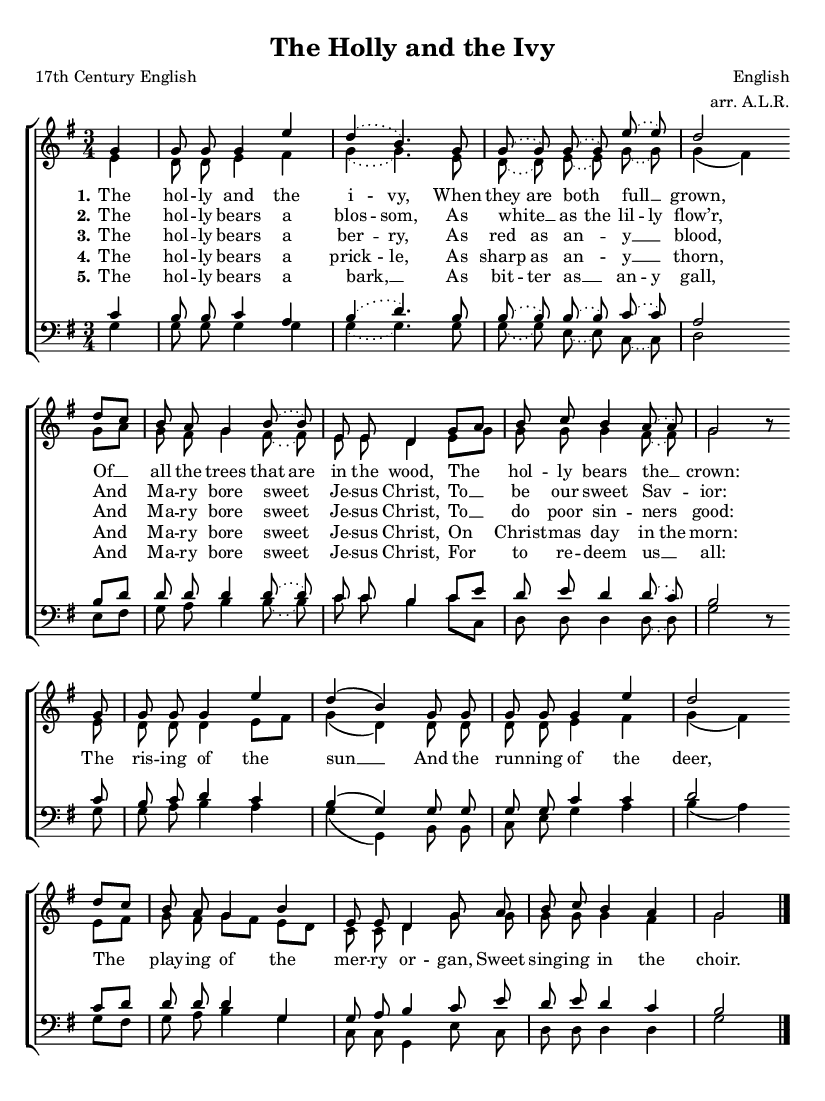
\version "2.14.2"
\include "header.ly"
\header {
  title = "The Holly and the Ivy"
  poet = "17th Century English"
  arranger = "arr. A.L.R."
  composer = "English"
}
global = {
  \preamble
  \key g \major
  \time 3/4
  \autoBeamOff
}

sopMusic = \relative c'' {
  \partial 4 g4 |
  g8\noBeam g8 g4 e' |
  \slurDotted d4( b4.) g8 |
  g\noBeam( g) g\noBeam( g) e'\noBeam( e) |
  d2 \bar"" \break
  
  \slurSolid d8[ c] |
  b8\noBeam a g4 \slurDotted b8\noBeam( b) |
  e,\noBeam e d4 \slurSolid g8[ a] |
  b\noBeam c b4 \slurDotted a8\noBeam( a) |
  g2 b8\rest \bar""\break
  
  g8 |
  g\noBeam g\noBeam g4 e'4 |
  \slurSolid d( b) g8\noBeam g |
  g\noBeam g g4 e' |
  d2 \bar""\break d8[ c] |
  
  b8\noBeam a g4 b |
  e,8\noBeam e d4 g8\noBeam a |
  b\noBeam c b4 a |
  g2 \bar "|."
  
}
sopWords = \lyricmode {
  
}

altoMusic = \relative c' {
  e4 |
  d8\noBeam d e4 fis |
  \slurDotted g( g4.) e8 |
  d8\noBeam( d) e\noBeam( e) g\noBeam( g) |
  \slurSolid g4( fis) 
  
  g8[ a] |
  g8\noBeam fis g4 \slurDotted fis8\noBeam( fis) |
  e8\noBeam e d4 \slurSolid e8[ g] |
  g8\noBeam g g4 \slurDotted fis8\noBeam( fis) |
  g2 s8
  
  e8 |
  d\noBeam d d4 \slurSolid e8[ fis] |
  g4( d) d8\noBeam d |
  d\noBeam d e4 fis |
  g( fis) e8[ fis] |
  
  g\noBeam fis g[ fis] e[ d] |
  c8\noBeam c d4 g8\noBeam g |
  g\noBeam g g4 fis |
  g2 \bar "|."
}
altoWords = {
  \lyricmode {
    \set stanza = #"1."
    \set ignoreMelismata = ##t
    The hol -- ly and the i -- vy,
    When they are both _ full __ _ grown,
    Of __ _ all the trees that are in the wood,
    The _ hol -- ly bears the __ _ crown:
  
    \unset ignoreMelismata
  }
  \lyricmode{
    %\set associatedVoice = "basses"
    The ris -- ing of the sun __
    And the run -- ning of the deer,
    The play -- ing of the mer -- ry or -- gan,
    Sweet sing -- ing in the choir.
  }
}
altoWordsII = \lyricmode {
  \set stanza = #"2."
  \set ignoreMelismata = ##t
  The hol -- ly bears a blos -- som,
  As white __ _ as the lil -- ly flow’r,
  And _ Ma -- ry bore sweet _ Je -- sus Christ, To __ _ be our sweet Sav -- _ ior:
}
altoWordsIII = {
  \set stanza = "3."
  \lyricmode {
    \set ignoreMelismata = ##t
    The hol -- ly bears a ber -- ry,
    As red as an -- _ y __ _ blood,
    And _ Ma -- ry bore sweet _ Je -- sus Christ, To __ _ do poor sin -- ners _ good:
  }
}
altoWordsIV = \lyricmode {
  \set stanza = #"4."
  \set ignoreMelismata = ##t
  The hol -- ly bears a prick -- le, As sharp as an -- _ y __ _ thorn,
  And _ Ma -- ry bore sweet _ Je -- sus Christ, On _ Christ -- mas day in the morn:
}
altoWordsV = \lyricmode {
  \set stanza = #"5."
  \set ignoreMelismata = ##t
  The hol -- ly bears a bark, __ _ As bit -- ter as __ _ an -- y gall,
  And _ Ma -- ry bore sweet _ Je -- sus Christ, For _ to re -- deem us __ _ all:
}
altoWordsVI = \lyricmode {
}
tenorMusic = \relative c' {
  c4 |
  b8\noBeam b c4 a |
  \slurDotted b4( d4.) b8 |
  b\noBeam( b) b\noBeam( b) c\noBeam( c) |
  a2
  
  \slurSolid b8[ d] |
  d8\noBeam d d4 \slurDotted d8\noBeam( d) |
  c\noBeam c b4 \slurSolid c8[ e] |
  d\noBeam e d4 \slurDotted d8\noBeam( c) |
  b2 s8
  
  c8 |
  b\noBeam c d4 c |
  \slurSolid b( g) g8\noBeam g |
  g\noBeam g c4 c |
  d2 c8[ d] |
  
  d8\noBeam d d4 g, |
  g8\noBeam a b4 c8\noBeam e |
  d\noBeam e d4 c |
  b2 \bar "|."
}
tenorWords = \lyricmode {

}

bassMusic = \relative c' {
  g4 |
  g8\noBeam g g4 g |
  \slurDotted g4( g4.) g8 |
  g8\noBeam( g) e\noBeam( e) c\noBeam( c) |
  d2
  
  \slurSolid e8[ fis] |
  g8\noBeam a b4 \slurDotted b8\noBeam( b) |
  c8\noBeam c b4 \slurSolid c8[ c,] |
  d\noBeam d d4 \slurDotted d8\noBeam( d) |
  g2 d8\rest
  
  g8 |
  g\noBeam a\noBeam b4 a4 |
  \slurSolid g4( g,) b8\noBeam b |
  c\noBeam e g4 a |
  b( a) g8[ fis] |
  
  g\noBeam a b4 g |
  c,8\noBeam c g4 e'8\noBeam c |
  d\noBeam d d4 d |
  g2 \bar "|."
}
bassWords = \lyricmode {

}

pianoRH = \relative c' {
  
}
pianoLH = \relative c' {
  
}

\score {
  <<
   \new ChoirStaff <<
    \new Staff = women <<
      \new Voice = "sopranos" { \voiceOne << \global \sopMusic >> }
      \new Voice = "altos" { \voiceTwo << \global \altoMusic >> }
    >>
    \new Staff = men <<
      \clef bass
      \new Voice = "tenors" { \voiceOne << \global \tenorMusic >> }
      \new Voice = "basses" { \voiceTwo << \global \bassMusic >> }
    >>
    \new Lyrics \with { alignAboveContext = #"women" } \lyricsto "sopranos" \sopWords
    \new Lyrics = "altosVI"  \with { alignBelowContext = #"women" } \lyricsto "sopranos" \altoWordsVI
    \new Lyrics = "altosV"  \with { alignBelowContext = #"women" } \lyricsto "sopranos" \altoWordsV
    \new Lyrics = "altosIV"  \with { alignBelowContext = #"women" } \lyricsto "sopranos" \altoWordsIV
    \new Lyrics = "altosIII"  \with { alignBelowContext = #"women" } \lyricsto "sopranos" \altoWordsIII
    \new Lyrics = "altosII"  \with { alignBelowContext = #"women" } \lyricsto "sopranos" \altoWordsII
    \new Lyrics = "altos"  \with { alignBelowContext = #"women"  } \lyricsto "sopranos" \altoWords
    \new Lyrics \with { alignAboveContext = #"men"  } \lyricsto "tenors" \tenorWords
    \new Lyrics \with { alignBelowContext = #"men"  } \lyricsto "basses" \bassWords
  >>
  >>
}
